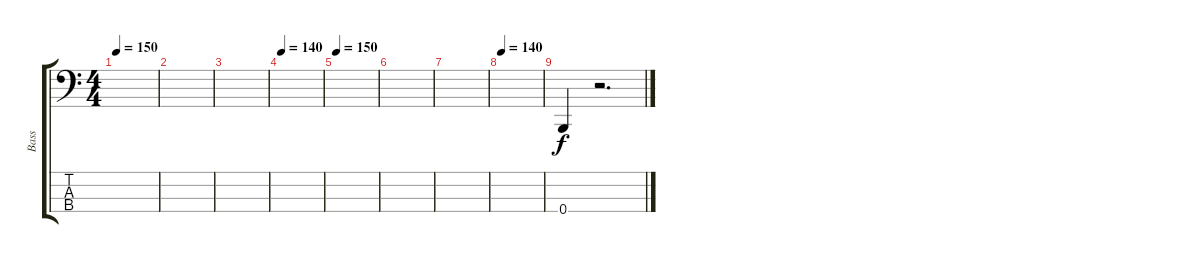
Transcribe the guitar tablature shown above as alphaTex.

\track ("Bass" "Bass") {instrument electricbassfinger}
\staff {score tabs}
\tuning (E2 B1 Gb1 B0) {hide}
\ts (4 4)
\tempo 150
\clef f4
\ks c
|
|
|
\tempo 140
|
\tempo 150
|
|
|
\tempo 140
|
0.4.4 r.2{d}
